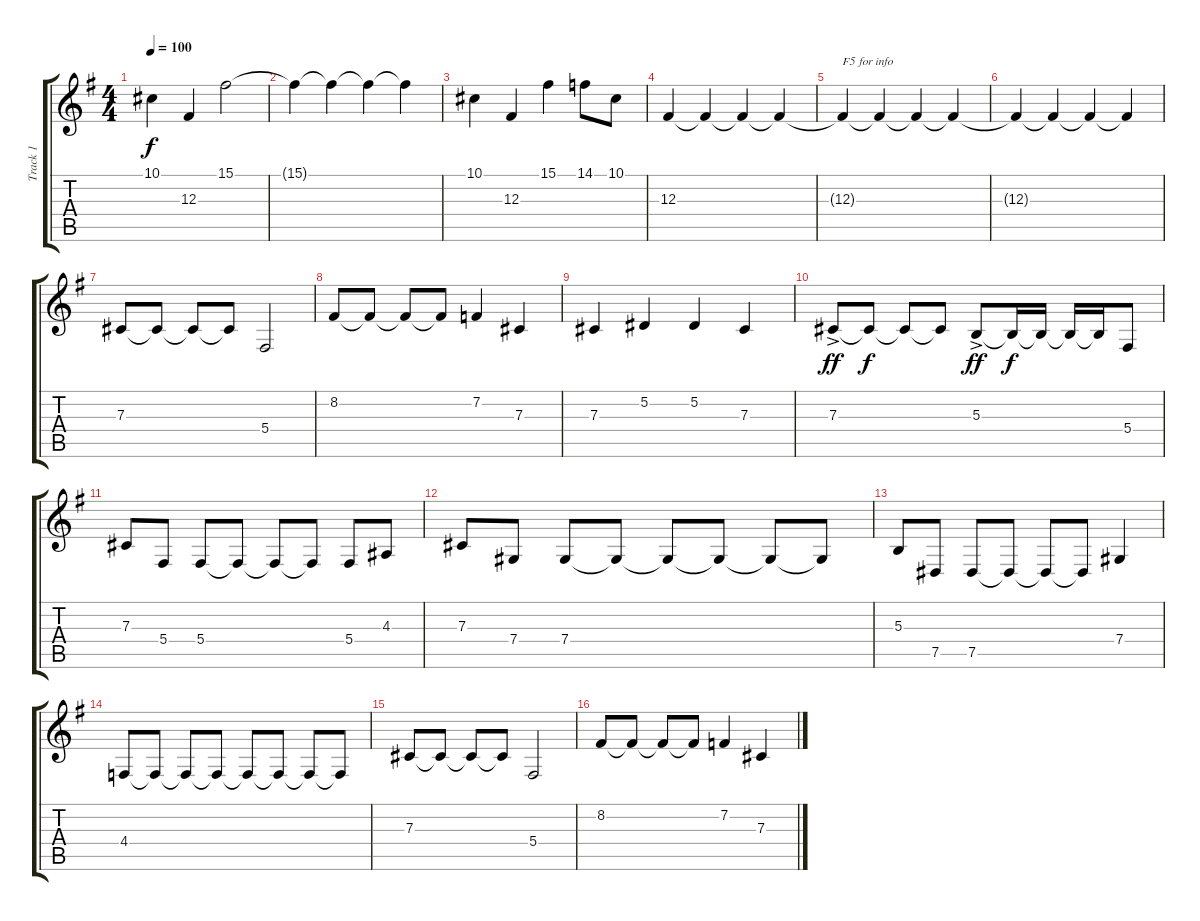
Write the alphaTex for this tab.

\track ("Track 1" "Track 1") {instrument stringensemble1}
\staff {score tabs}
\tuning (Eb4 Bb3 Gb3 Db3 Ab2 Eb2) {hide}
\ts (4 4)
\tempo 100
\clef g2
\ks g
10.1.4{dy f instrument stringensemble1} 12.3.4 15.1.2{volume 3} |
15.1{t}.4 15.1{t}.4 15.1{t}.4 15.1{t}.4 |
10.1.4{volume 16} 12.3.4 15.1.4 14.1.8 10.1.8 |
12.3.4{volume 2} 12.3{t}.4 12.3{t}.4 12.3{t}.4 |
12.3{t}.4{txt "F5 for info"} 12.3{t}.4 12.3{t}.4 12.3{t}.4 |
12.3{t}.4 12.3{t}.4 12.3{t}.4 12.3{t}.4 |
7.3.8{volume 16} 7.3{t}.8{volume 11} 7.3{t}.8 7.3{t}.8 5.4.2{volume 12} |
8.2.8{volume 16} 8.2{t}.8{volume 11} 8.2{t}.8 8.2{t}.8 7.2.4{volume 16} 7.3.4 |
7.3.4 5.2.4 5.2.4 7.3.4 |
7.3{ac}.8{dy ff volume 10} 7.3{t}.8{dy f} 7.3{t}.8 7.3{t}.8 5.3{ac}.8{dy ff volume 16} 5.3{t}.16{dy f volume 11} 5.3{t}.16 5.3{t}.16 5.3{t}.16 5.4.8{volume 16} |
7.3.8 5.4.8 5.4.8{volume 10} 5.4{t}.8 5.4{t}.8 5.4{t}.8 5.4.8{volume 16} 4.3.8 |
7.3.8 7.4.8 7.4.8{volume 10} 7.4{t}.8 7.4{t}.8 7.4{t}.8 7.4{t}.8 7.4{t}.8 |
5.3.8{volume 16} 7.5.8 7.5.8{volume 11} 7.5{t}.8 7.5{t}.8 7.5{t}.8 7.4.4{volume 16} |
4.4.8{volume 5} 4.4{t}.8 4.4{t}.8 4.4{t}.8 4.4{t}.8 4.4{t}.8 4.4{t}.8 4.4{t}.8 |
7.3.8{volume 16} 7.3{t}.8{volume 11} 7.3{t}.8 7.3{t}.8 5.4.2{volume 12} |
8.2.8{volume 16} 8.2{t}.8{volume 11} 8.2{t}.8 8.2{t}.8 7.2.4{volume 16} 7.3.4
